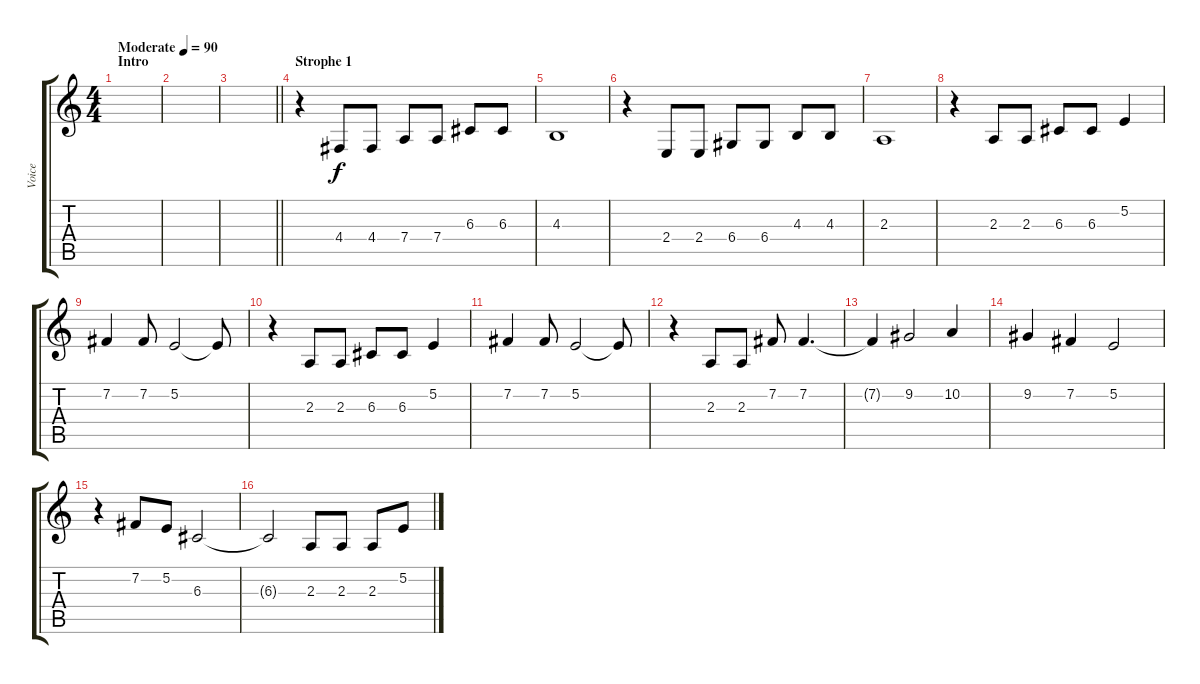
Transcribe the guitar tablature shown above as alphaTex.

\track ("Voice" "Voice") {instrument trombone}
\staff {score tabs}
\tuning (E4 B3 G3 D3 A2 E2) {hide}
\ts (4 4)
\section ("" "Intro")
\tempo (90 "Moderate")
\clef g2
\ks c
|
|
\barLineRight lightlight
|
\section ("" "Strophe 1")
r.4 4.4.8 4.4.8 7.4.8 7.4.8 6.3.8 6.3.8 |
4.3.1 |
r.4 2.4.8 2.4.8 6.4.8 6.4.8 4.3.8 4.3.8 |
2.3.1 |
r.4 2.3.8 2.3.8 6.3.8 6.3.8 5.2.4 |
7.2.4 7.2.8 5.2.2 5.2{t}.8 |
r.4 2.3.8 2.3.8 6.3.8 6.3.8 5.2.4 |
7.2.4 7.2.8 5.2.2 5.2{t}.8 |
r.4 2.3.8 2.3.8 7.2.8 7.2.4{d} |
7.2{t}.4 9.2.2 10.2.4 |
9.2.4 7.2.4 5.2.2 |
r.4 7.2.8 5.2.8 6.3.2 |
6.3{t}.2 2.3.8 2.3.8 2.3.8 5.2.8
